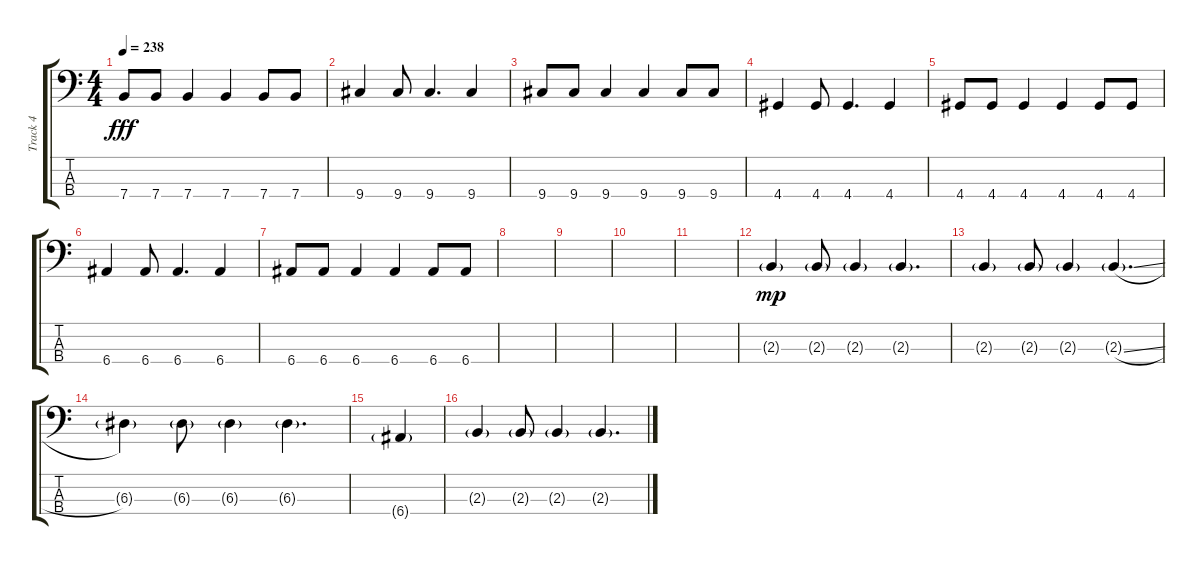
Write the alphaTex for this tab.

\track ("Track 4" "Track 4") {instrument electricbassfinger}
\staff {score tabs}
\tuning (G2 D2 A1 E1) {hide}
\ts (4 4)
\tempo 238
\clef f4
\ks c
7.4.8{dy fff} 7.4.8 7.4.4 7.4.4 7.4.8 7.4.8 |
9.4.4 9.4.8 9.4.4{d} 9.4.4 |
9.4.8 9.4.8 9.4.4 9.4.4 9.4.8 9.4.8 |
4.4.4 4.4.8 4.4.4{d} 4.4.4 |
4.4.8 4.4.8 4.4.4 4.4.4 4.4.8 4.4.8 |
6.4.4 6.4.8 6.4.4{d} 6.4.4 |
6.4.8 6.4.8 6.4.4 6.4.4 6.4.8 6.4.8 |
|
|
|
|
2.3{g}.4{dy mp} 2.3{g}.8 2.3{g}.4 2.3{g}.4{d} |
2.3{g}.4 2.3{g}.8 2.3{g}.4 2.3{sl g}.4{d} |
6.3{g}.4 6.3{g}.8 6.3{g}.4 6.3{g}.4{d} |
6.4{g}.4 |
2.3{g}.4 2.3{g}.8 2.3{g}.4 2.3{g}.4{d}
